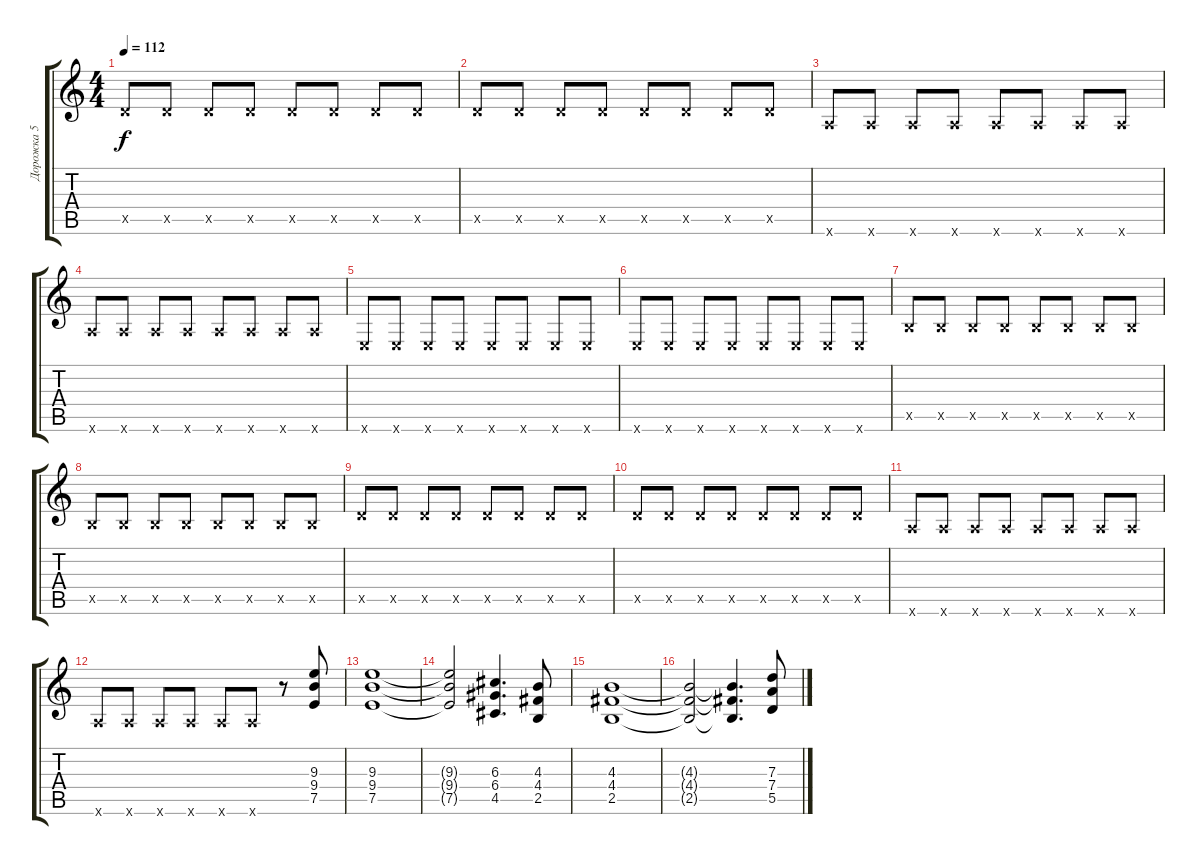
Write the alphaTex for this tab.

\track ("Дорожка 5" "Дорожка 5") {instrument distortionguitar}
\staff {score tabs}
\tuning (E4 B3 G3 D3 A2 E2) {hide}
\ts (4 4)
\tempo 112
\clef g2
\ks c
5.5{x}.8{dy f} 5.5{x}.8 5.5{x}.8 5.5{x}.8 5.5{x}.8 5.5{x}.8 5.5{x}.8 5.5{x}.8 |
5.5{x}.8 5.5{x}.8 5.5{x}.8 5.5{x}.8 5.5{x}.8 5.5{x}.8 5.5{x}.8 5.5{x}.8 |
5.6{x}.8 5.6{x}.8 5.6{x}.8 5.6{x}.8 5.6{x}.8 5.6{x}.8 5.6{x}.8 5.6{x}.8 |
5.6{x}.8 5.6{x}.8 5.6{x}.8 5.6{x}.8 5.6{x}.8 5.6{x}.8 5.6{x}.8 5.6{x}.8 |
0.6{x}.8 0.6{x}.8 0.6{x}.8 0.6{x}.8 0.6{x}.8 0.6{x}.8 0.6{x}.8 0.6{x}.8 |
0.6{x}.8 0.6{x}.8 0.6{x}.8 0.6{x}.8 0.6{x}.8 0.6{x}.8 0.6{x}.8 0.6{x}.8 |
2.5{x}.8 2.5{x}.8 2.5{x}.8 2.5{x}.8 2.5{x}.8 2.5{x}.8 2.5{x}.8 2.5{x}.8 |
2.5{x}.8 2.5{x}.8 2.5{x}.8 2.5{x}.8 2.5{x}.8 2.5{x}.8 2.5{x}.8 2.5{x}.8 |
5.5{x}.8 5.5{x}.8 5.5{x}.8 5.5{x}.8 5.5{x}.8 5.5{x}.8 5.5{x}.8 5.5{x}.8 |
5.5{x}.8 5.5{x}.8 5.5{x}.8 5.5{x}.8 5.5{x}.8 5.5{x}.8 5.5{x}.8 5.5{x}.8 |
5.6{x}.8 5.6{x}.8 5.6{x}.8 5.6{x}.8 5.6{x}.8 5.6{x}.8 5.6{x}.8 5.6{x}.8 |
5.6{x}.8 5.6{x}.8 5.6{x}.8 5.6{x}.8 5.6{x}.8 5.6{x}.8 r.8 (9.3 9.4 7.5).8{volume 7} |
(9.3 9.4 7.5).1 |
(9.3{t} 9.4{t} 7.5{t}).2 (6.3 6.4 4.5).4{d} (4.3 4.4 2.5).8 |
(4.3 4.4 2.5).1 |
(4.3{t} 4.4{t} 2.5{t}).2 (4.3{t} 4.4{t} 2.5{t}).4{d} (7.3 7.4 5.5).8
